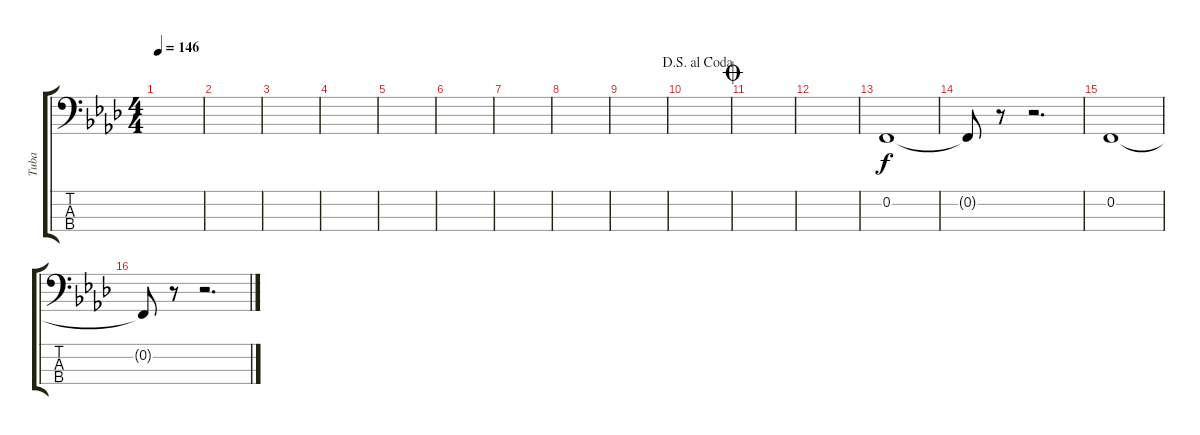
\track ("Tuba" "Tuba") {instrument tuba}
\staff {score tabs}
\tuning (A2 F2 C2 G1) {hide}
\ts (4 4)
\tempo 146
\clef f4
\ks fminor
|
|
|
|
|
|
|
|
|
\jump dalsegnoalcoda
|
\jump coda
|
|
0.2.1 |
0.2{t}.8 r.8 r.2{d} |
0.2.1 |
0.2{t}.8 r.8 r.2{d}
